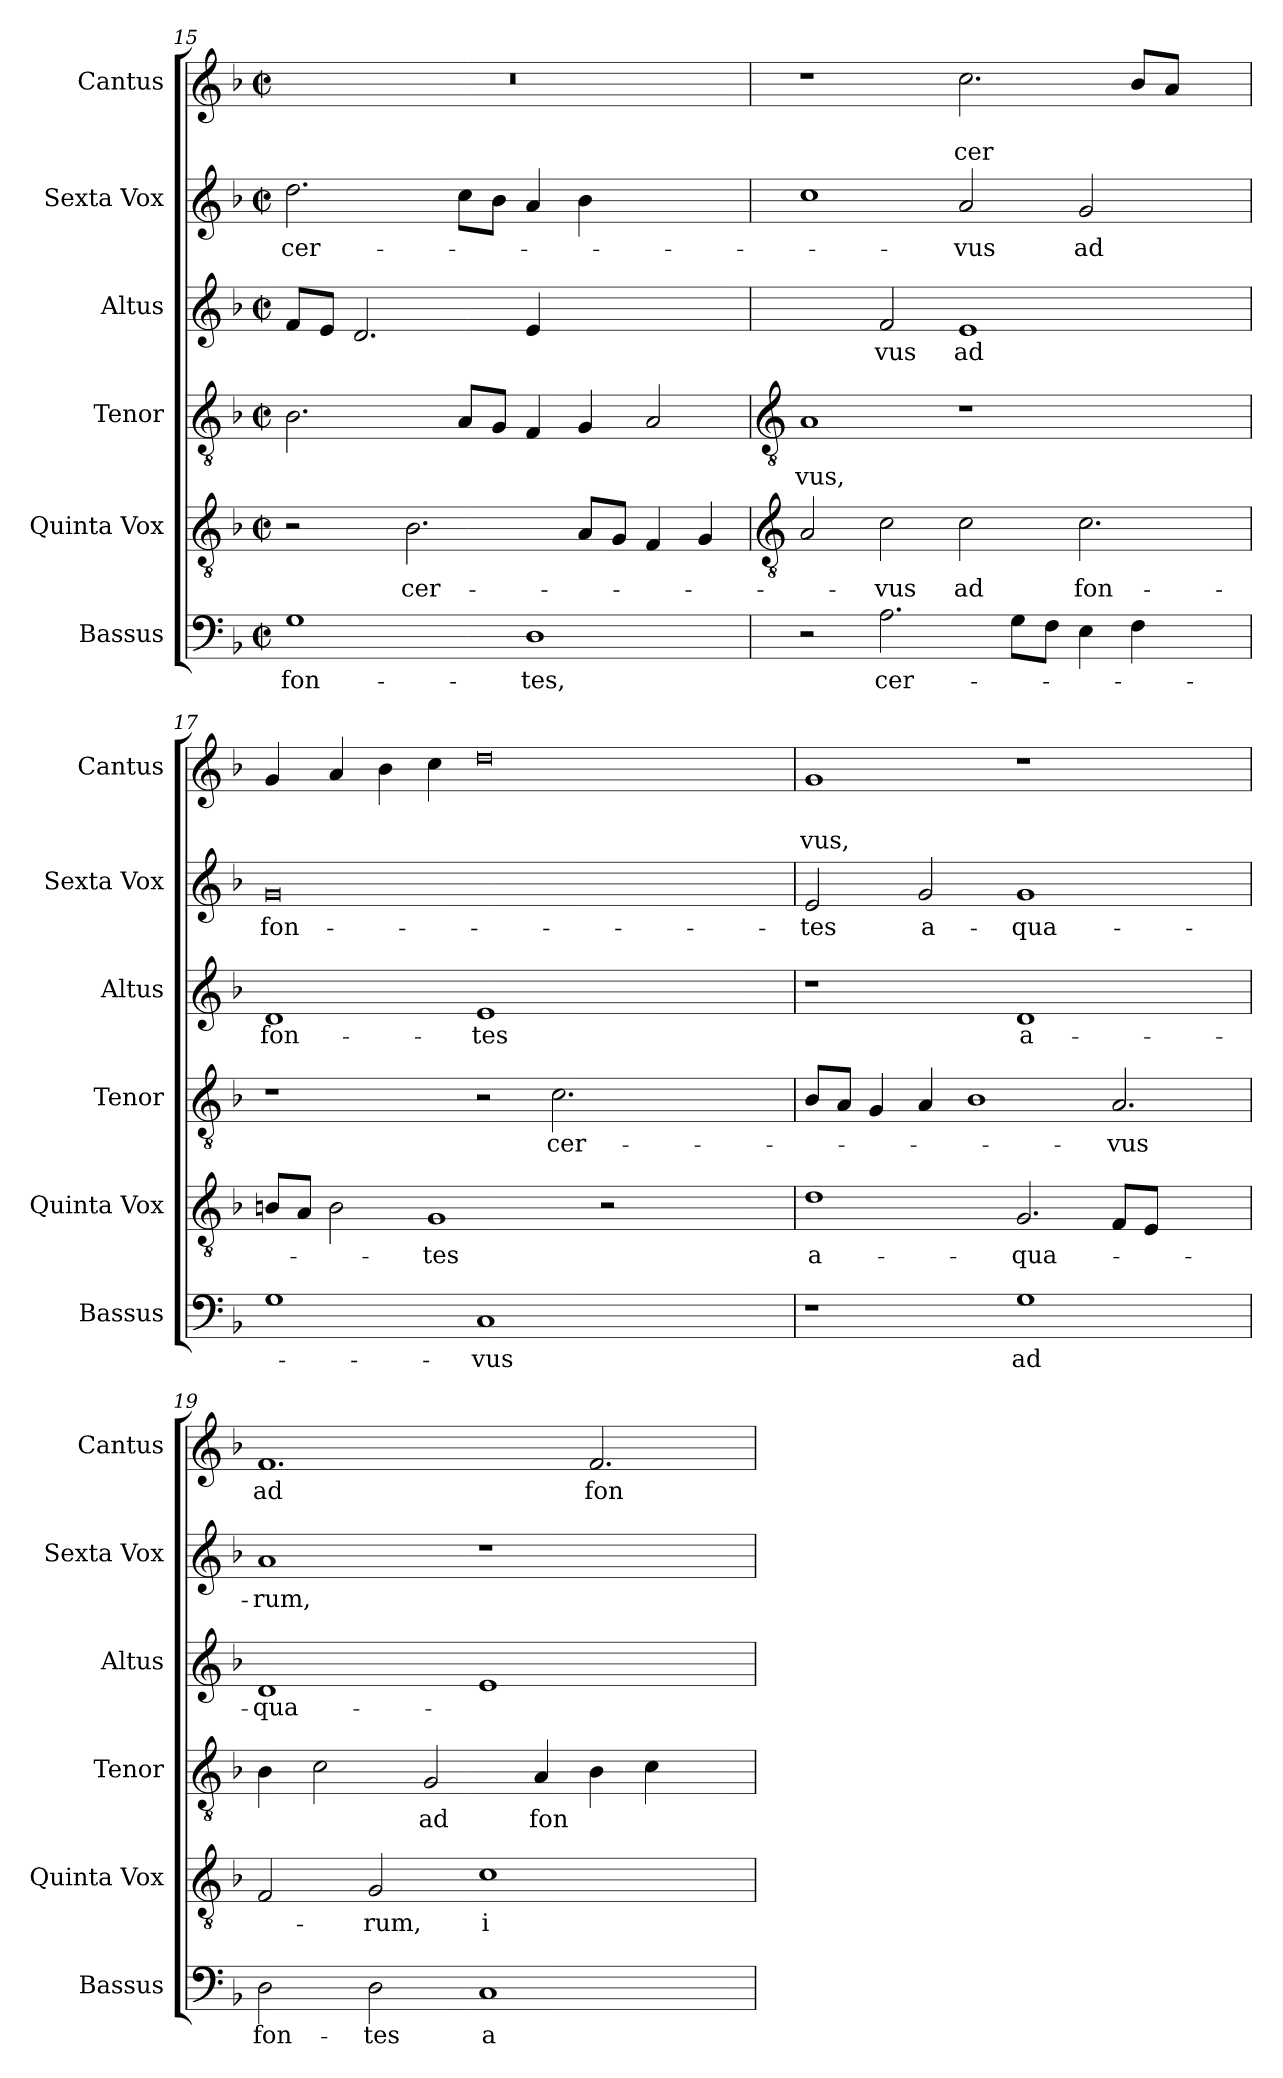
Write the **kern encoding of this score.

**kern	**text	**kern	**text	**kern	**text	**kern	**text	**kern	**text	**kern	**text	**text
*part6	*part6	*part5	*part5	*part4	*part4	*part3	*part3	*part2	*part2	*part1	*part1	*part1
*staff6	*staff6	*staff5	*staff5	*staff4	*staff4	*staff3	*staff3	*staff2	*staff2	*staff1	*staff1	*staff1
*I"Bassus	*	*I"Quinta Vox	*	*I"Tenor	*	*I"Altus	*	*I"Sexta Vox	*	*I"Cantus	*	*
*I'Bassus	*	*I'Quinta Vox	*	*I'Tenor	*	*I'Altus	*	*I'Sexta Vox	*	*I'Cantus	*	*
!!LO:LB:g=z
*clefF4	*	*clefGv2	*	*clefGv2	*	*clefG2	*	*clefG2	*	*clefG2	*	*
*k[b-]	*	*k[b-]	*	*k[b-]	*	*k[b-]	*	*k[b-]	*	*k[b-]	*	*
*F:	*	*F:	*	*F:	*	*F:	*	*F:	*	*F:	*	*
*M4/2	*	*M4/2	*	*M4/2	*	*M4/2	*	*M4/2	*	*M4/2	*	*
*met(c|)	*	*met(c|)	*	*met(c|)	*	*met(c|)	*	*met(c|)	*	*met(c|)	*	*
=15	=15	=15	=15	=15	=15	=15	=15	=15	=15	=15	=15	=15
!	!LO:LY:b	!	!	!	!	!	!	!	!LO:LY:b	!	!	!
1G	fon-	2r	.	2.B-	.	8fL	.	2.dd	cer-	0r	.	.
.	.	.	.	.	.	8eJ	.	.	.	.	.	.
.	.	.	.	.	.	2.d	.	.	.	.	.	.
!	!	!	!LO:LY:b	!	!	!	!	!	!	!	!	!
.	.	2.B-	cer-	.	.	.	.	.	.	.	.	.
.	.	.	.	8AL	.	.	.	8ccL	.	.	.	.
.	.	.	.	8GJ	.	.	.	8b-J	.	.	.	.
!	!LO:LY:b	!	!	!	!	!	!	!	!	!	!	!
1D	-tes,	.	.	4F	.	4e	.	4a	.	.	.	.
.	.	8AL	.	4G	.	[2fyy	.	4b-	.	.	.	.
.	.	8GJ	.	.	.	.	.	.	.	.	.	.
.	.	4F	.	2A	.	.	.	2ryy	.	.	.	.
.	.	4G	.	.	.	4ryy	.	.	.	.	.	.
!!LO:LB:g=z
=16	=16	=16	=16	=16	=16	=16	=16	=16	=16	=16	=16	=16
*	*	*clefGv2	*	*clefGv2	*	*	*	*	*	*	*	*
!	!	!	!	!	!LO:LY:b	!	!	!	!	!	!	!
2r	.	2A	.	1A	-vus,	2fyy]	.	1cc	.	1r	.	.
!	!LO:LY:b	!	!LO:LY:b	!	!	!	!LO:LY:b	!	!	!	!	!
2.A	cer-	2c	-vus	.	.	2f	-vus	.	.	.	.	.
!	!	!	!LO:LY:b	!	!	!	!LO:LY:b	!	!LO:LY:b	!	!	!LO:LY:b
.	.	2c	ad	1r	.	1e	ad	2a	-vus	2.cc	.	cer
8GL	.	.	.	.	.	.	.	.	.	.	.	.
8FJ	.	.	.	.	.	.	.	.	.	.	.	.
!	!	!	!LO:LY:b	!	!	!	!	!	!LO:LY:b	!	!	!
4E	.	2.c	fon-	.	.	.	.	2g	ad	.	.	.
4F	.	.	.	.	.	.	.	.	.	8b-L	.	.
.	.	.	.	.	.	.	.	.	.	8aJ	.	.
4ryy	.	.	.	4ryy	.	4ryy	.	4ryy	.	4ryy	.	.
=17	=17	=17	=17	=17	=17	=17	=17	=17	=17	=17	=17	=17
!	!	!	!	!	!	!	!LO:LY:b	!	!LO:LY:b	!	!	!
1G	.	8BL	.	1r	.	1d	fon-	0g	fon-	4g	.	.
.	.	8AJ	.	.	.	.	.	.	.	.	.	.
.	.	2B	.	.	.	.	.	.	.	4a	.	.
.	.	.	.	.	.	.	.	.	.	4b-	.	.
!	!	!	!LO:LY:b	!	!	!	!	!	!	!	!	!
.	.	1G	-tes	.	.	.	.	.	.	4cc	.	.
!	!LO:LY:b	!	!	!	!	!	!LO:LY:b	!	!	!	!	!
1C	-vus	.	.	2r	.	1e	-tes	.	.	0dd	.	.
!	!	!	!	!	!LO:LY:b	!	!	!	!	!	!	!
.	.	.	.	2.c	cer-	.	.	.	.	.	.	.
.	.	2r	.	.	.	.	.	.	.	.	.	.
1ryy	.	.	.	.	.	1ryy	.	1ryy	.	.	.	.
.	.	2.ryy	.	2.ryy	.	.	.	.	.	.	.	.
=18	=18	=18	=18	=18	=18	=18	=18	=18	=18	=18	=18	=18
!	!	!	!LO:LY:b	!	!	!	!	!	!LO:LY:b	!	!	!LO:LY:b
1r	.	1d	a-	8B-L	.	1r	.	2e	-tes	1g	.	vus,
.	.	.	.	8AJ	.	.	.	.	.	.	.	.
.	.	.	.	4G	.	.	.	.	.	.	.	.
!	!	!	!	!	!	!	!	!	!LO:LY:b	!	!	!
.	.	.	.	4A	.	.	.	2g	a-	.	.	.
.	.	.	.	1B-	.	.	.	.	.	.	.	.
!	!LO:LY:b	!	!LO:LY:b	!	!	!	!LO:LY:b	!	!LO:LY:b	!	!	!
1G	ad	2.G	-qua-	.	.	1d	a-	1g	-qua-	1r	.	.
!	!	!	!	!	!LO:LY:b	!	!	!	!	!	!	!
.	.	8FL	.	2.A	-vus	.	.	.	.	.	.	.
.	.	8EJ	.	.	.	.	.	.	.	.	.	.
2ryy	.	2ryy	.	.	.	2ryy	.	2ryy	.	2ryy	.	.
=19	=19	=19	=19	=19	=19	=19	=19	=19	=19	=19	=19	=19
!	!LO:LY:b	!	!	!	!	!	!LO:LY:b	!	!LO:LY:b	!	!LO:LY:b	!
2D	fon-	2F	.	4B-	.	1d	-qua-	1a	-rum,	1.f	ad	.
.	.	.	.	2c	.	.	.	.	.	.	.	.
!	!LO:LY:b	!	!LO:LY:b	!	!	!	!	!	!	!	!	!
2D	-tes	2G	-rum,	.	.	.	.	.	.	.	.	.
!	!	!	!	!	!LO:LY:b	!	!	!	!	!	!	!
.	.	.	.	2G	ad	.	.	.	.	.	.	.
!	!LO:LY:b	!	!LO:LY:b	!	!	!	!	!	!	!	!	!
1C	a-	1c	i-	.	.	1e	.	1r	.	.	.	.
!	!	!	!	!	!LO:LY:b	!	!	!	!	!	!	!
.	.	.	.	4A	fon	.	.	.	.	.	.	.
!	!	!	!	!	!	!	!	!	!	!	!LO:LY:b	!
.	.	.	.	4B-	.	.	.	.	.	2.f	fon	.
.	.	.	.	4c	.	.	.	.	.	.	.	.
4ryy	.	4ryy	.	4ryy	.	4ryy	.	4ryy	.	.	.	.
=	=	=	=	=	=	=	=	=	=	=	=	=
*-	*-	*-	*-	*-	*-	*-	*-	*-	*-	*-	*-	*-
